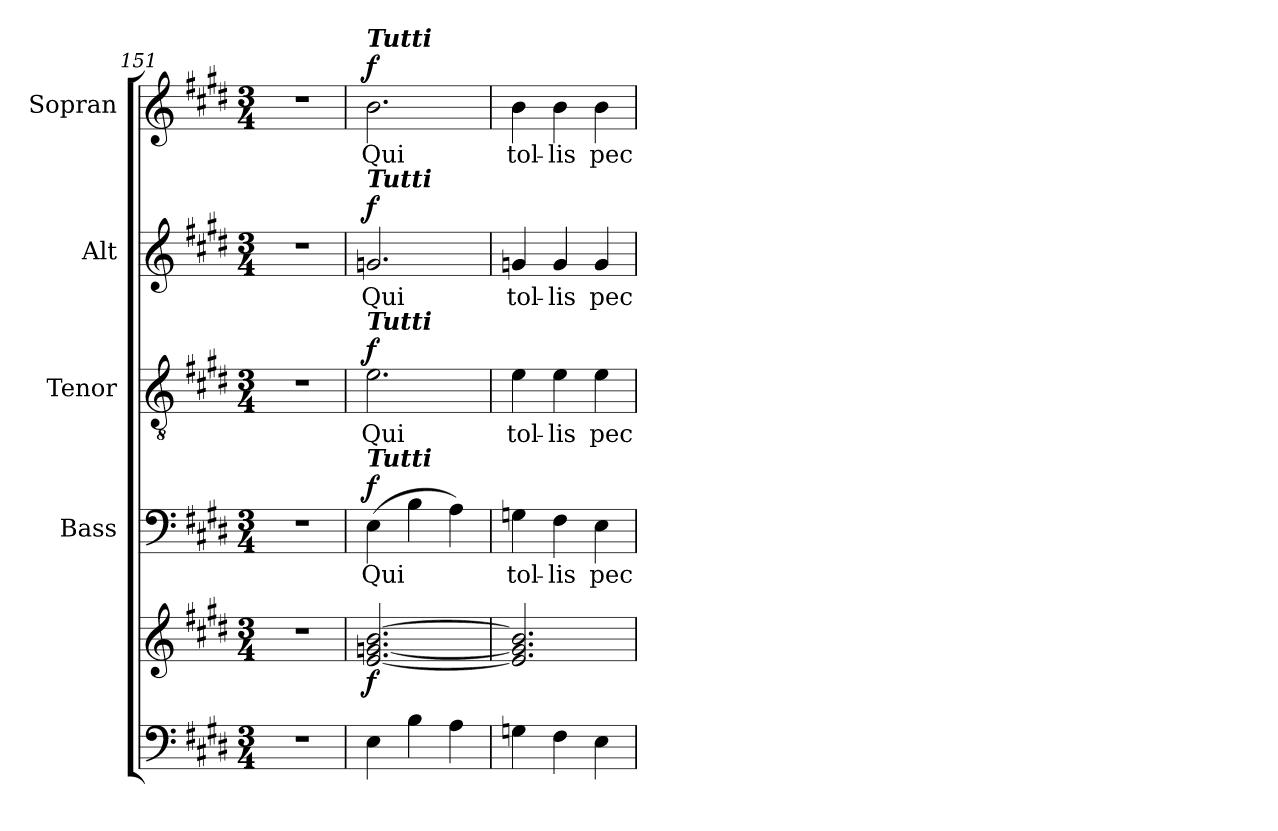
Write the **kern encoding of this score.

**kern	**kern	**dynam	**kern	**text	**dynam	**kern	**text	**dynam	**kern	**text	**dynam	**kern	**text	**dynam
*part5	*part5	*part5	*part4	*part4	*part4	*part3	*part3	*part3	*part2	*part2	*part2	*part1	*part1	*part1
*staff6	*staff5	*staff5/6	*staff4	*staff4	*staff4	*staff3	*staff3	*staff3	*staff2	*staff2	*staff2	*staff1	*staff1	*staff1
*	*	*	*I"Bass	*	*	*I"Tenor	*	*	*I"Alt	*	*	*I"Sopran	*	*
*	*	*	*I'B.	*	*	*I'T.	*	*	*I'A.	*	*	*I'S.	*	*
*clefF4	*clefG2	*	*clefF4	*	*	*clefGv2	*	*	*clefG2	*	*	*clefG2	*	*
*k[f#c#g#d#]	*k[f#c#g#d#]	*	*k[f#c#g#d#]	*	*	*k[f#c#g#d#]	*	*	*k[f#c#g#d#]	*	*	*k[f#c#g#d#]	*	*
*E:	*E:	*	*E:	*	*	*E:	*	*	*E:	*	*	*E:	*	*
*M3/4	*M3/4	*	*M3/4	*	*	*M3/4	*	*	*M3/4	*	*	*M3/4	*	*
=151	=151	=151	=151	=151	=151	=151	=151	=151	=151	=151	=151	=151	=151	=151
2.r	2.r	.	2.r	.	.	2.r	.	.	2.r	.	.	2.r	.	.
=152	=152	=152	=152	=152	=152	=152	=152	=152	=152	=152	=152	=152	=152	=152
!	!	!	!	!	!	!	!	!	!	!	!	!LO:TX:a:Bi:t=Tutti	!	!
!	!	!	!	!	!	!	!	!	!LO:TX:a:Bi:t=Tutti	!	!	!	!	!
!	!	!	!	!	!	!LO:TX:a:Bi:t=Tutti	!	!	!	!	!	!	!	!
!	!	!	!LO:TX:a:Bi:t=Tutti	!	!	!	!	!	!	!	!	!	!	!
!	!	!LO:DY:b	!	!LO:LY:b	!LO:DY:a	!	!LO:LY:b	!LO:DY:a	!	!LO:LY:b	!LO:DY:a	!	!LO:LY:b	!LO:DY:a
4E\	[2.e/ [2.gn/ [2.b/	f	(>4E\	Qui	f	2.e\	Qui	f	2.gn/	Qui	f	2.b\	Qui	f
4B\	.	.	4B\	.	.	.	.	.	.	.	.	.	.	.
4A\	.	.	4A\)	.	.	.	.	.	.	.	.	.	.	.
!!LO:PB:g=z
=153	=153	=153	=153	=153	=153	=153	=153	=153	=153	=153	=153	=153	=153	=153
!	!	!	!	!LO:LY:b	!	!	!LO:LY:b	!	!	!LO:LY:b	!	!	!LO:LY:b	!
4Gn\	2.e/] 2.g/] 2.b/]	.	4Gn\	tol-	.	4e\	tol-	.	4gn/	tol-	.	4b\	tol-	.
!	!	!	!	!LO:LY:b	!	!	!LO:LY:b	!	!	!LO:LY:b	!	!	!LO:LY:b	!
4F#\	.	.	4F#\	-lis	.	4e\	-lis	.	4g/	-lis	.	4b\	-lis	.
!	!	!	!	!LO:LY:b	!	!	!LO:LY:b	!	!	!LO:LY:b	!	!	!LO:LY:b	!
4E\	.	.	4E\	pec-	.	4e\	pec-	.	4g/	pec-	.	4b\	pec-	.
=	=	=	=	=	=	=	=	=	=	=	=	=	=	=
*-	*-	*-	*-	*-	*-	*-	*-	*-	*-	*-	*-	*-	*-	*-
